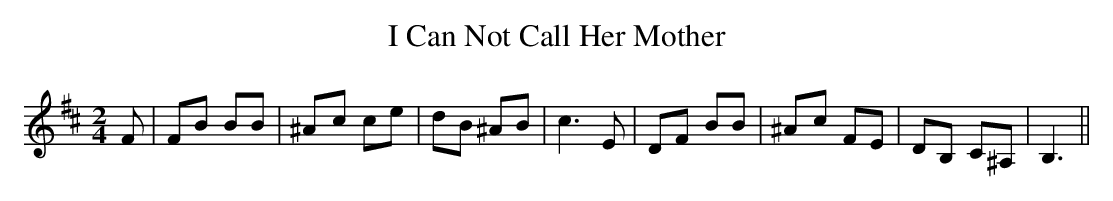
X:1
T:I Can Not Call Her Mother
M:2/4
L:1/8
K:D
 F| FB BB|^A-c ce| dB ^AB| c3 E| DF BB|^A-c FE| DB, C^A,| B,3||
